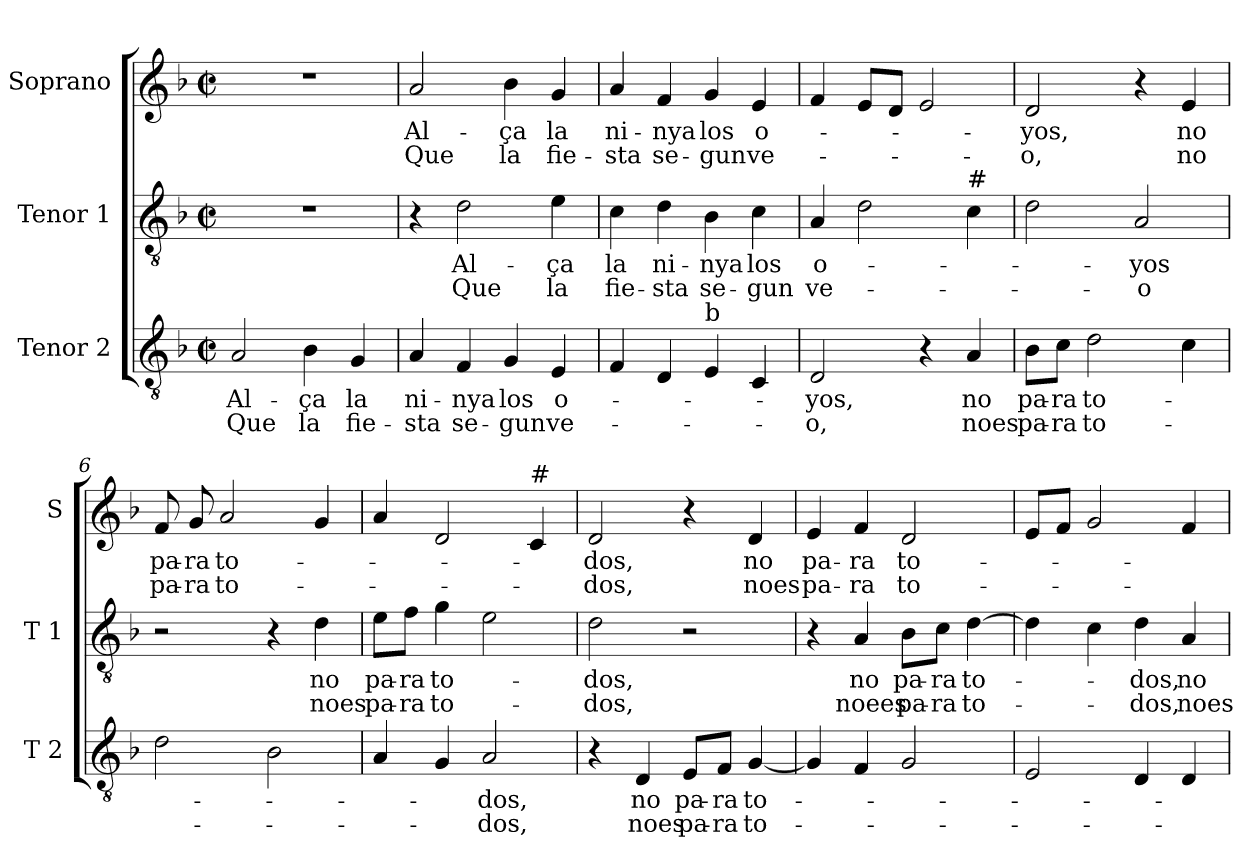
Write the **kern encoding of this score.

**kern	**text	**text	**kern	**text	**text	**kern	**text	**text
*part3	*part3	*part3	*part2	*part2	*part2	*part1	*part1	*part1
*staff3	*staff3	*staff3	*staff2	*staff2	*staff2	*staff1	*staff1	*staff1
*I"Tenor 2	*	*	*I"Tenor 1	*	*	*I"Soprano	*	*
*I'T 2	*	*	*I'T 1	*	*	*I'S	*	*
*clefGv2	*	*	*clefGv2	*	*	*clefG2	*	*
*k[b-]	*	*	*k[b-]	*	*	*k[b-]	*	*
*F:	*	*	*F:	*	*	*F:	*	*
*M2/2	*	*	*M2/2	*	*	*M2/2	*	*
*met(c|)	*	*	*met(c|)	*	*	*met(c|)	*	*
=1	=1	=1	=1	=1	=1	=1	=1	=1
!	!LO:LY:b	!LO:LY:b	!	!	!	!	!	!
2A/	Al-	Que	1r	.	.	1r	.	.
!	!LO:LY:b	!LO:LY:b	!	!	!	!	!	!
4B-\	-ça	la	.	.	.	.	.	.
!	!LO:LY:b	!LO:LY:b	!	!	!	!	!	!
4G/	la	fie-	.	.	.	.	.	.
=2	=2	=2	=2	=2	=2	=2	=2	=2
!	!LO:LY:b	!LO:LY:b	!	!	!	!	!LO:LY:b	!LO:LY:b
4A/	ni-	-sta	4r	.	.	2a/	Al-	Que
!	!LO:LY:b	!LO:LY:b	!	!LO:LY:b	!LO:LY:b	!	!	!
4F/	-nya	se-	2d\	Al-	Que	.	.	.
!	!LO:LY:b	!LO:LY:b	!	!	!	!	!LO:LY:b	!LO:LY:b
4G/	los	-gun	.	.	.	4b-\	-ça	la
!	!LO:LY:b	!LO:LY:b	!	!LO:LY:b	!LO:LY:b	!	!LO:LY:b	!LO:LY:b
4E/	o-	ve-	4e\	-ça	la	4g/	la	fie-
=3	=3	=3	=3	=3	=3	=3	=3	=3
!	!	!	!	!LO:LY:b	!LO:LY:b	!	!LO:LY:b	!LO:LY:b
4F/	.	.	4c\	la	fie-	4a/	ni-	-sta
!	!	!	!	!LO:LY:b	!LO:LY:b	!	!LO:LY:b	!LO:LY:b
4D/	.	.	4d\	ni-	-sta	4f/	-nya	se-
!LO:TX:a:t=b	!	!	!	!	!	!	!	!
!	!	!	!	!LO:LY:b	!LO:LY:b	!	!LO:LY:b	!LO:LY:b
4E/	.	.	4B-\	-nya	se-	4g/	los	-gun
!	!	!	!	!LO:LY:b	!LO:LY:b	!	!LO:LY:b	!LO:LY:b
4C/	.	.	4c\	los	-gun	4e/	o-	ve-
=4	=4	=4	=4	=4	=4	=4	=4	=4
!	!LO:LY:b	!LO:LY:b	!	!LO:LY:b	!LO:LY:b	!	!	!
2D/	-yos,	-o,	4A/	o-	ve-	4f/	.	.
.	.	.	2d\	.	.	8e/L	.	.
.	.	.	.	.	.	8d/J	.	.
4r	.	.	.	.	.	2e/	.	.
!	!	!	!LO:TX:a:t=#	!	!	!	!	!
!	!LO:LY:b	!LO:LY:b	!	!	!	!	!	!
4A/	no	noes	4c\	.	.	.	.	.
!!LO:LB:g=z
=5	=5	=5	=5	=5	=5	=5	=5	=5
!	!LO:LY:b	!LO:LY:b	!	!	!	!	!LO:LY:b	!LO:LY:b
8B-\L	pa-	pa-	2d\	.	.	2d/	-yos,	-o,
!	!LO:LY:b	!LO:LY:b	!	!	!	!	!	!
8c\J	-ra	-ra	.	.	.	.	.	.
!	!LO:LY:b	!LO:LY:b	!	!	!	!	!	!
2d\	to-	to-	.	.	.	.	.	.
!	!	!	!	!LO:LY:b	!LO:LY:b	!	!	!
.	.	.	2A/	-yos	-o	4r	.	.
!	!	!	!	!	!	!	!LO:LY:b	!LO:LY:b
4c\	.	.	.	.	.	4e/	no	no
=6	=6	=6	=6	=6	=6	=6	=6	=6
!	!	!	!	!	!	!	!LO:LY:b	!LO:LY:b
2d\	.	.	2r	.	.	8f/	pa-	pa-
!	!	!	!	!	!	!	!LO:LY:b	!LO:LY:b
.	.	.	.	.	.	8g/	-ra	-ra
!	!	!	!	!	!	!	!LO:LY:b	!LO:LY:b
.	.	.	.	.	.	2a/	to-	to-
2B-\	.	.	4r	.	.	.	.	.
!	!	!	!	!LO:LY:b	!LO:LY:b	!	!	!
.	.	.	4d\	no	noes	4g/	.	.
=7	=7	=7	=7	=7	=7	=7	=7	=7
!	!	!	!	!LO:LY:b	!LO:LY:b	!	!	!
4A/	.	.	8e\L	pa-	pa-	4a/	.	.
!	!	!	!	!LO:LY:b	!LO:LY:b	!	!	!
.	.	.	8f\J	-ra	-ra	.	.	.
!	!	!	!	!LO:LY:b	!LO:LY:b	!	!	!
4G/	.	.	4g\	to-	to-	2d/	.	.
!	!LO:LY:b	!LO:LY:b	!	!	!	!	!	!
2A/	-dos,	-dos,	2e\	.	.	.	.	.
!	!	!	!	!	!	!LO:TX:a:t=#	!	!
.	.	.	.	.	.	4c/	.	.
=8	=8	=8	=8	=8	=8	=8	=8	=8
!	!	!	!	!LO:LY:b	!LO:LY:b	!	!LO:LY:b	!LO:LY:b
4r	.	.	2d\	-dos,	-dos,	2d/	-dos,	-dos,
!	!LO:LY:b	!LO:LY:b	!	!	!	!	!	!
4D/	no	noes	.	.	.	.	.	.
!	!LO:LY:b	!LO:LY:b	!	!	!	!	!	!
8E/L	pa-	pa-	2r	.	.	4r	.	.
!	!LO:LY:b	!LO:LY:b	!	!	!	!	!	!
8F/J	-ra	-ra	.	.	.	.	.	.
!	!LO:LY:b	!LO:LY:b	!	!	!	!	!LO:LY:b	!LO:LY:b
[4G/	to-	to-	.	.	.	4d/	no	noes
!!LO:PB:g=z
=9	=9	=9	=9	=9	=9	=9	=9	=9
!	!	!	!	!	!	!	!LO:LY:b	!LO:LY:b
4G/]	.	.	4r	.	.	4e/	pa-	pa-
!	!	!	!	!LO:LY:b	!LO:LY:b	!	!LO:LY:b	!LO:LY:b
4F/	.	.	4A/	no	noees	4f/	-ra	-ra
!	!	!	!	!LO:LY:b	!LO:LY:b	!	!LO:LY:b	!LO:LY:b
2G/	.	.	8B-\L	pa-	pa-	2d/	to-	to-
!	!	!	!	!LO:LY:b	!LO:LY:b	!	!	!
.	.	.	8c\J	-ra	-ra	.	.	.
!	!	!	!	!LO:LY:b	!LO:LY:b	!	!	!
.	.	.	[4d\	to-	to-	.	.	.
=10	=10	=10	=10	=10	=10	=10	=10	=10
2E/	.	.	4d\]	.	.	8e/L	.	.
.	.	.	.	.	.	8f/J	.	.
.	.	.	4c\	.	.	2g/	.	.
!	!	!	!	!LO:LY:b	!LO:LY:b	!	!	!
4D/	.	.	4d\	-dos,	-dos,	.	.	.
!	!	!	!	!LO:LY:b	!LO:LY:b	!	!	!
4D/	.	.	4A/	no	noes	4f/	.	.
=	=	=	=	=	=	=	=	=
*-	*-	*-	*-	*-	*-	*-	*-	*-
